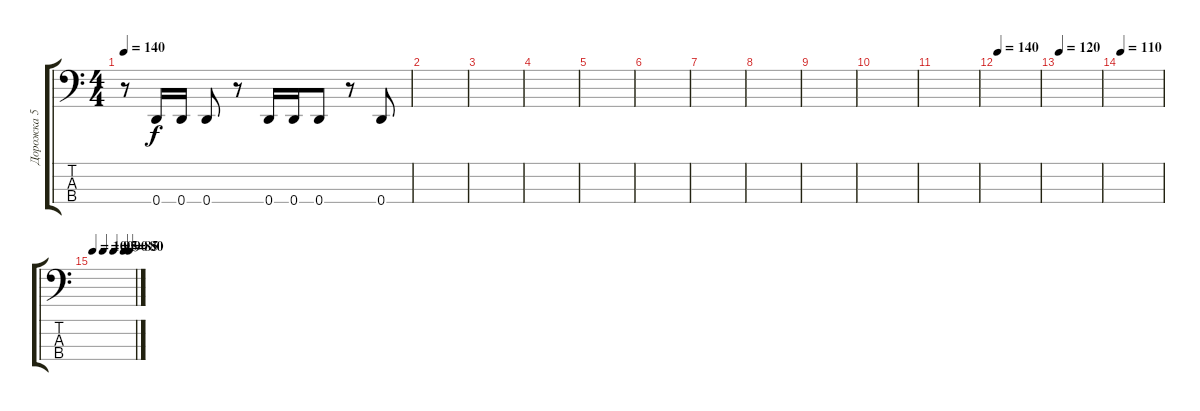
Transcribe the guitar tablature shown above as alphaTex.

\track ("Дорожка 5" "Дорожка 5") {instrument electricbassfinger}
\staff {score tabs}
\tuning (G2 D2 A1 D1) {hide}
\ts (4 4)
\tempo 140
\clef f4
\ks c
r.8{dy f} 0.4.16 0.4.16 0.4.8 r.8 0.4.16 0.4.16 0.4.8 r.8 0.4.8 |
|
|
|
|
|
|
|
|
|
|
\tempo 140
|
\tempo 120
|
\tempo 110
|
\tempo 100
\tempo (95 0.25)
\tempo (90 0.5)
\tempo (85 0.75)
\tempo (80 0.875)
